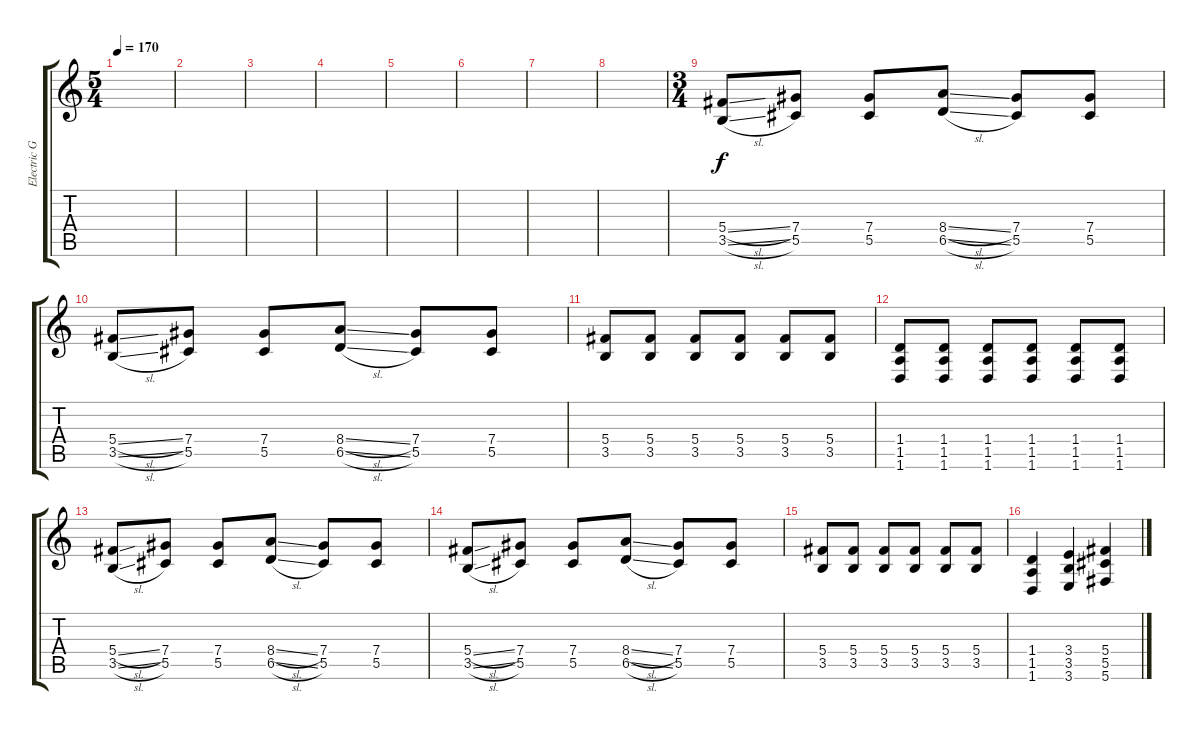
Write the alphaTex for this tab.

\track ("Electric Guitar" "Electric G") {instrument distortionguitar}
\staff {score tabs}
\tuning (Eb4 Bb3 Gb3 Db3 Ab2 Db2) {hide}
\ts (5 4)
\tempo 170
\clef g2
\ks c
|
|
|
|
|
|
|
|
\ts (3 4)
(5.4{sl} 3.5{sl}).8 (7.4 5.5).8 (7.4 5.5).8 (8.4{sl} 6.5{sl}).8 (7.4 5.5).8 (7.4 5.5).8 |
(5.4{sl} 3.5{sl}).8 (7.4 5.5).8 (7.4 5.5).8 (8.4{sl} 6.5{sl}).8 (7.4 5.5).8 (7.4 5.5).8 |
(5.4 3.5).8 (5.4 3.5).8 (5.4 3.5).8 (5.4 3.5).8 (5.4 3.5).8 (5.4 3.5).8 |
(1.4 1.5 1.6).8 (1.4 1.5 1.6).8 (1.4 1.5 1.6).8 (1.4 1.5 1.6).8 (1.4 1.5 1.6).8 (1.4 1.5 1.6).8 |
(5.4{sl} 3.5{sl}).8 (7.4 5.5).8 (7.4 5.5).8 (8.4{sl} 6.5{sl}).8 (7.4 5.5).8 (7.4 5.5).8 |
(5.4{sl} 3.5{sl}).8 (7.4 5.5).8 (7.4 5.5).8 (8.4{sl} 6.5{sl}).8 (7.4 5.5).8 (7.4 5.5).8 |
(5.4 3.5).8 (5.4 3.5).8 (5.4 3.5).8 (5.4 3.5).8 (5.4 3.5).8 (5.4 3.5).8 |
(1.4 1.5 1.6).4 (3.4 3.5 3.6).4 (5.4 5.5 5.6).4
